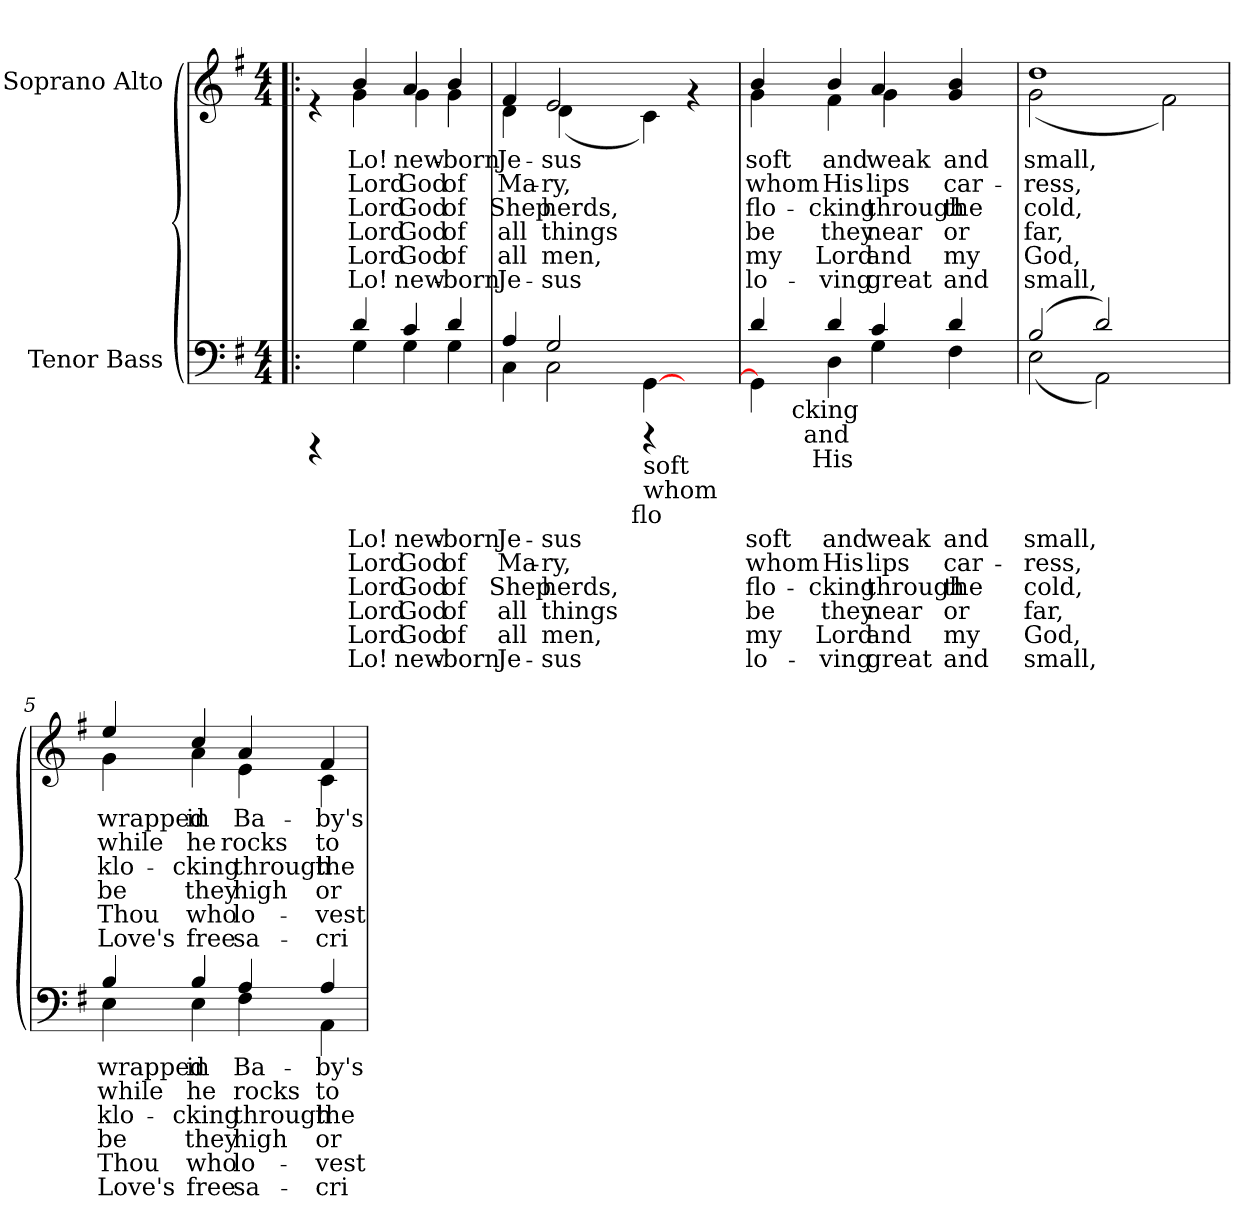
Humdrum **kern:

**kern	**text	**text	**text	**text	**text	**text	**kern	**text	**text	**text	**text	**text	**text
*part2	*part2	*part2	*part2	*part2	*part2	*part2	*part1	*part1	*part1	*part1	*part1	*part1	*part1
*staff2	*staff2	*staff2	*staff2	*staff2	*staff2	*staff2	*staff1	*staff1	*staff1	*staff1	*staff1	*staff1	*staff1
*I"Tenor  Bass	*	*	*	*	*	*	*I"Soprano  Alto	*	*	*	*	*	*
!!LO:PB:g=z
*stria5	*	*	*	*	*	*	*stria5	*	*	*	*	*	*
*clefF4	*	*	*	*	*	*	*clefG2	*	*	*	*	*	*
*k[f#]	*	*	*	*	*	*	*k[f#]	*	*	*	*	*	*
*G:	*	*	*	*	*	*	*G:	*	*	*	*	*	*
*M4/4	*	*	*	*	*	*	*M4/4	*	*	*	*	*	*
=1!|:	=1!|:	=1!|:	=1!|:	=1!|:	=1!|:	=1!|:	=1!|:	=1!|:	=1!|:	=1!|:	=1!|:	=1!|:	=1!|:
*^	*	*	*	*	*	*	*^	*	*	*	*	*	*
4rAAAA	4ryy	.	.	.	.	.	.	4rd	4ryy	.	.	.	.	.	.
!	!	!LO:LY:a:cj	!LO:LY:a:cj	!LO:LY:a:cj	!LO:LY:a:cj	!LO:LY:a:cj	!LO:LY:a:cj	!	!	!LO:LY:b:cj	!LO:LY:b:cj	!LO:LY:b:cj	!LO:LY:b:cj	!LO:LY:b:cj	!LO:LY:b:cj
4d/	4G\	Lo!	Lord	Lord	Lord	Lord	Lo!	4b/	4g\	Lo!	Lord	Lord	Lord	Lord	Lo!
!	!	!LO:LY:a:cj	!LO:LY:a:cj	!LO:LY:a:cj	!LO:LY:a:cj	!LO:LY:a:cj	!LO:LY:a:cj	!	!	!LO:LY:b:cj	!LO:LY:b:cj	!LO:LY:b:cj	!LO:LY:b:cj	!LO:LY:b:cj	!LO:LY:b:cj
4c/	4G\	new-	-God	God	God	God	new-	4a/	4g\	new-	-God	God	God	God	new-
!	!	!LO:LY:a:cj	!LO:LY:a:cj	!LO:LY:a:cj	!LO:LY:a:cj	!LO:LY:a:cj	!LO:LY:a:cj	!	!	!LO:LY:b:cj	!LO:LY:b:cj	!LO:LY:b:cj	!LO:LY:b:cj	!LO:LY:b:cj	!LO:LY:b:cj
4d/	4G\	-born	of	of	of	of	born	4b/	4g\	-born	of	of	of	of	born
=2	=2	=2	=2	=2	=2	=2	=2	=2	=2	=2	=2	=2	=2	=2	=2
!	!	!LO:LY:a:cj	!LO:LY:a:cj	!LO:LY:a:cj	!LO:LY:a:cj	!LO:LY:a:cj	!LO:LY:a:cj	!	!	!LO:LY:b:cj	!LO:LY:b:cj	!LO:LY:b:cj	!LO:LY:b:cj	!LO:LY:b:cj	!LO:LY:b:cj
*	*^	*	*	*	*	*	*	*	*	*	*	*	*	*	*
4A/	4C\	2ryy	Je-	-Ma-	-Shep	all	all	Je-	4f#/	4d\	Je-	-Ma-	-Shep	all	all	Je-
!	!	!	!LO:LY:a:cj	!LO:LY:a:cj	!LO:LY:a:cj	!LO:LY:a:cj	!LO:LY:a:cj	!LO:LY:a:cj	!	!	!LO:LY:b:cj	!LO:LY:b:cj	!LO:LY:b:cj	!LO:LY:b:cj	!LO:LY:b:cj	!LO:LY:b:cj
2G/	2C\	.	-sus	ry,	herds,	things	men,	sus	2e/	(<4d\	-sus	ry,	herds,	things	men,	sus
.	.	8..ryy	.	.	.	.	.	.	.	2.ryy	.	.	.	.	.	.
!	!	!LO:TX:b:t=flo	!	!	!	!	!	!	!	!	!	!	!	!	!	!
.	.	2ryy	.	.	.	.	.	.	.	.	.	.	.	.	.	.
!LO:TX:b:t=soft	!	!	!	!	!	!	!	!	!	!	!	!	!	!	!	!
!LO:TX:b:t=whom	!	!	!	!	!	!	!	!	!	!	!	!	!	!	!	!
!	!	!	!	!	!	!	!	!	!	!	!LO:LY:b:cj	!LO:LY:b:cj	!LO:LY:b:cj	!LO:LY:b:cj	!LO:LY:b:cj	!LO:LY:b:cj
[<4GG\	4rCCC	.	.	.	.	.	.	.	4c\)	.	.	.	.	.	.	.
4ryy	4ryy	.	.	.	.	.	.	.	4rf	.	.	.	.	.	.	.
.	.	32ryy	.	.	.	.	.	.	.	.	.	.	.	.	.	.
=3	=3	=3	=3	=3	=3	=3	=3	=3	=3	=3	=3	=3	=3	=3	=3	=3
!	!	!	!LO:LY:a:cj	!LO:LY:a:cj	!LO:LY:a:cj	!LO:LY:a:cj	!LO:LY:a:cj	!LO:LY:a:cj	!	!	!LO:LY:b:cj	!LO:LY:b:cj	!LO:LY:b:cj	!LO:LY:b:cj	!LO:LY:b:cj	!LO:LY:b:cj
*	*^	*^	*	*	*	*	*	*	*	*	*	*	*	*	*	*
*	*	*	*	*	*	*	*	*	*	*	*	*	*	*	*	*	*	*
4d/	4GG\]	8ryy	8.ryy	8ryy	soft	whom	flo-	-be	my	lo-	4b/	4g\	soft	whom	flo-	-be	my	lo-
.	.	32ryy	.	16ryy	.	.	.	.	.	.	.	.	.	.	.	.	.	.
!	!	!LO:TX:b:t=cking	!	!	!	!	!	!	!	!	!	!	!	!	!	!	!	!
.	.	2ryy	.	.	.	.	.	.	.	.	.	.	.	.	.	.	.	.
!	!	!	!LO:TX:b:t=and	!	!	!	!	!	!	!	!	!	!	!	!	!	!	!
.	.	.	2ryy	64ryy	.	.	.	.	.	.	.	.	.	.	.	.	.	.
!	!	!	!	!LO:TX:b:t=His	!	!	!	!	!	!	!	!	!	!	!	!	!	!
.	.	.	.	2ryy	.	.	.	.	.	.	.	.	.	.	.	.	.	.
!	!	!	!	!	!LO:LY:a:cj	!LO:LY:a:cj	!LO:LY:a:cj	!LO:LY:a:cj	!LO:LY:a:cj	!LO:LY:a:cj	!	!	!LO:LY:b:cj	!LO:LY:b:cj	!LO:LY:b:cj	!LO:LY:b:cj	!LO:LY:b:cj	!LO:LY:b:cj
4d/	4D\	.	.	.	-and	His	cking	they	Lord	ving	4b/	4f#\	-and	His	cking	they	Lord	ving
!	!	!	!	!	!LO:LY:a:cj	!LO:LY:a:cj	!LO:LY:a:cj	!LO:LY:a:cj	!LO:LY:a:cj	!LO:LY:a:cj	!	!	!LO:LY:b:cj	!LO:LY:b:cj	!LO:LY:b:cj	!LO:LY:b:cj	!LO:LY:b:cj	!LO:LY:b:cj
4c/	4G\	.	.	.	weak	lips	through	near	and	great	4a/	4g\	weak	lips	through	near	and	great
.	.	4ryy	.	.	.	.	.	.	.	.	.	.	.	.	.	.	.	.
.	.	.	4ryy	.	.	.	.	.	.	.	.	.	.	.	.	.	.	.
.	.	.	.	4ryy	.	.	.	.	.	.	.	.	.	.	.	.	.	.
!	!	!	!	!	!LO:LY:a:cj	!LO:LY:a:cj	!LO:LY:a:cj	!LO:LY:a:cj	!LO:LY:a:cj	!LO:LY:a:cj	!	!	!LO:LY:b:cj	!LO:LY:b:cj	!LO:LY:b:cj	!LO:LY:b:cj	!LO:LY:b:cj	!LO:LY:b:cj
4d/	4F#\	.	.	.	and	car-	-the	or	my	and	4b/ 4g/	4ryy	and	car-	-the	or	my	and
.	.	16.ryy	.	.	.	.	.	.	.	.	.	.	.	.	.	.	.	.
.	.	.	16ryy	.	.	.	.	.	.	.	.	.	.	.	.	.	.	.
.	.	.	.	32.ryy	.	.	.	.	.	.	.	.	.	.	.	.	.	.
=4	=4	=4	=4	=4	=4	=4	=4	=4	=4	=4	=4	=4	=4	=4	=4	=4	=4	=4
!	!	!	!	!	!LO:LY:a:cj	!LO:LY:a:cj	!LO:LY:a:cj	!LO:LY:a:cj	!LO:LY:a:cj	!LO:LY:a:cj	!	!	!LO:LY:b:cj	!LO:LY:b:cj	!LO:LY:b:cj	!LO:LY:b:cj	!LO:LY:b:cj	!LO:LY:b:cj
*	*v	*v	*v	*v	*	*	*	*	*	*	*	*	*	*	*	*	*	*
(>2B/	(<2E\	small,	ress,	cold,	far,	God,	small,	1dd	(<2g\	small,	ress,	cold,	far,	God,	small,
!	!	!LO:LY:a:cj	!LO:LY:a:cj	!LO:LY:a:cj	!LO:LY:a:cj	!LO:LY:a:cj	!LO:LY:a:cj	!	!	!	!	!	!	!	!
2d/)	2AA\)	.	.	.	.	.	.	.	1ryy	.	.	.	.	.	.
!	!	!	!	!	!	!	!	!	!	!LO:LY:b:cj	!LO:LY:b:cj	!LO:LY:b:cj	!LO:LY:b:cj	!LO:LY:b:cj	!LO:LY:b:cj
2ryy	2ryy	.	.	.	.	.	.	2f#\)	.	.	.	.	.	.	.
!!LO:LB:g=z	!!
=5	=5	=5	=5	=5	=5	=5	=5	=5	=5	=5	=5	=5	=5	=5	=5
!	!	!LO:LY:a:cj	!LO:LY:a:cj	!LO:LY:a:cj	!LO:LY:a:cj	!LO:LY:a:cj	!LO:LY:a:cj	!	!	!LO:LY:b:cj	!LO:LY:b:cj	!LO:LY:b:cj	!LO:LY:b:cj	!LO:LY:b:cj	!LO:LY:b:cj
4B/	4E\	wrapped	while	klo-	-be	Thou	Love's	4ee/	4g\	wrapped	while	klo-	-be	Thou	Love's
!	!	!LO:LY:a:cj	!LO:LY:a:cj	!LO:LY:a:cj	!LO:LY:a:cj	!LO:LY:a:cj	!LO:LY:a:cj	!	!	!LO:LY:b:cj	!LO:LY:b:cj	!LO:LY:b:cj	!LO:LY:b:cj	!LO:LY:b:cj	!LO:LY:b:cj
4B/	4E\	in	he	cking	they	who	free	4cc/	4a\	in	he	cking	they	who	free
!	!	!LO:LY:a:cj	!LO:LY:a:cj	!LO:LY:a:cj	!LO:LY:a:cj	!LO:LY:a:cj	!LO:LY:a:cj	!	!	!LO:LY:b:cj	!LO:LY:b:cj	!LO:LY:b:cj	!LO:LY:b:cj	!LO:LY:b:cj	!LO:LY:b:cj
4A/	4F#\	Ba-	-rocks	through	high	lo-	-sa-	4a/	4e\	Ba-	-rocks	through	high	lo-	-sa-
!	!	!LO:LY:a:cj	!LO:LY:a:cj	!LO:LY:a:cj	!LO:LY:a:cj	!LO:LY:a:cj	!LO:LY:a:cj	!	!	!LO:LY:b:cj	!LO:LY:b:cj	!LO:LY:b:cj	!LO:LY:b:cj	!LO:LY:b:cj	!LO:LY:b:cj
4A/	4AA\	-by's	to	the	or	vest	cri-	4f#/	4c\	-by's	to	the	or	vest	cri-
*v	*v	*	*	*	*	*	*	*	*	*	*	*	*	*	*
*	*	*	*	*	*	*	*v	*v	*	*	*	*	*	*
=	=	=	=	=	=	=	=	=	=	=	=	=	=
*-	*-	*-	*-	*-	*-	*-	*-	*-	*-	*-	*-	*-	*-
